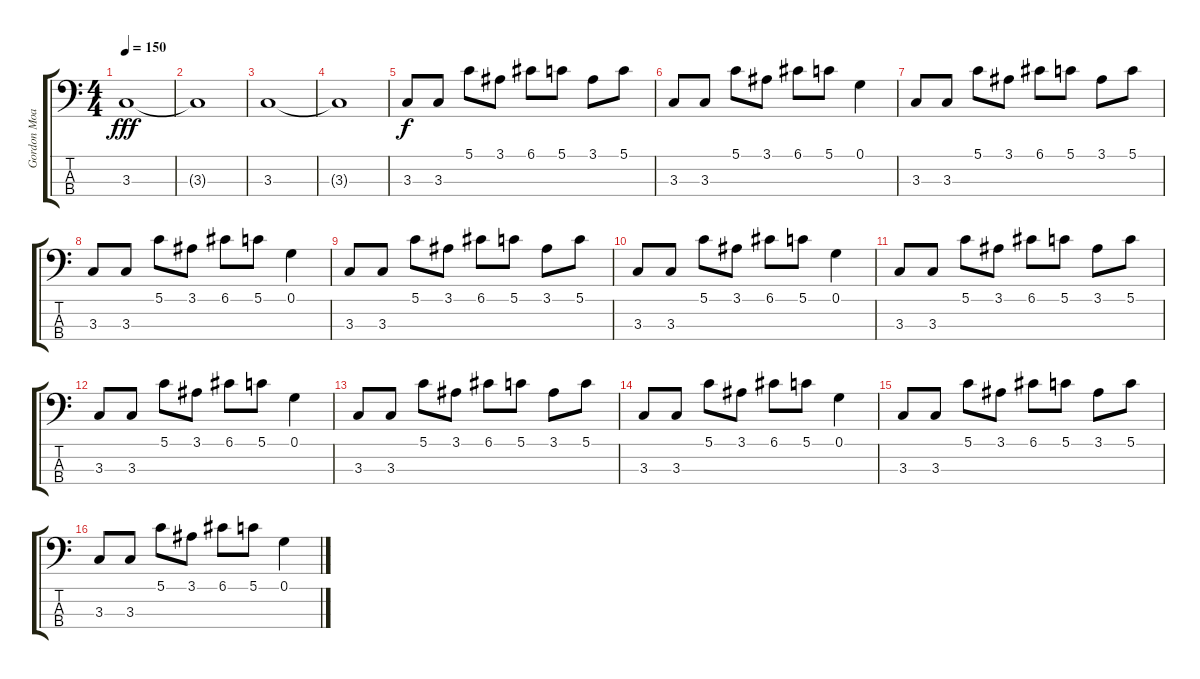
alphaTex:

\track ("Gordon Moakes" "Gordon Moa") {instrument electricbasspick}
\staff {score tabs}
\tuning (G2 D2 A1 E1) {hide}
\ts (4 4)
\tempo 150
\clef f4
\ks c
3.3.1{dy fff} |
3.3{t}.1 |
3.3.1 |
3.3{t}.1 |
3.3.8{dy f} 3.3.8 5.1.8 3.1.8 6.1.8 5.1.8 3.1.8 5.1.8 |
3.3.8 3.3.8 5.1.8 3.1.8 6.1.8 5.1.8 0.1.4 |
3.3.8 3.3.8 5.1.8 3.1.8 6.1.8 5.1.8 3.1.8 5.1.8 |
3.3.8 3.3.8 5.1.8 3.1.8 6.1.8 5.1.8 0.1.4 |
3.3.8 3.3.8 5.1.8 3.1.8 6.1.8 5.1.8 3.1.8 5.1.8 |
3.3.8 3.3.8 5.1.8 3.1.8 6.1.8 5.1.8 0.1.4 |
3.3.8 3.3.8 5.1.8 3.1.8 6.1.8 5.1.8 3.1.8 5.1.8 |
3.3.8 3.3.8 5.1.8 3.1.8 6.1.8 5.1.8 0.1.4 |
3.3.8 3.3.8 5.1.8 3.1.8 6.1.8 5.1.8 3.1.8 5.1.8 |
3.3.8 3.3.8 5.1.8 3.1.8 6.1.8 5.1.8 0.1.4 |
3.3.8 3.3.8 5.1.8 3.1.8 6.1.8 5.1.8 3.1.8 5.1.8 |
3.3.8 3.3.8 5.1.8 3.1.8 6.1.8 5.1.8 0.1.4
